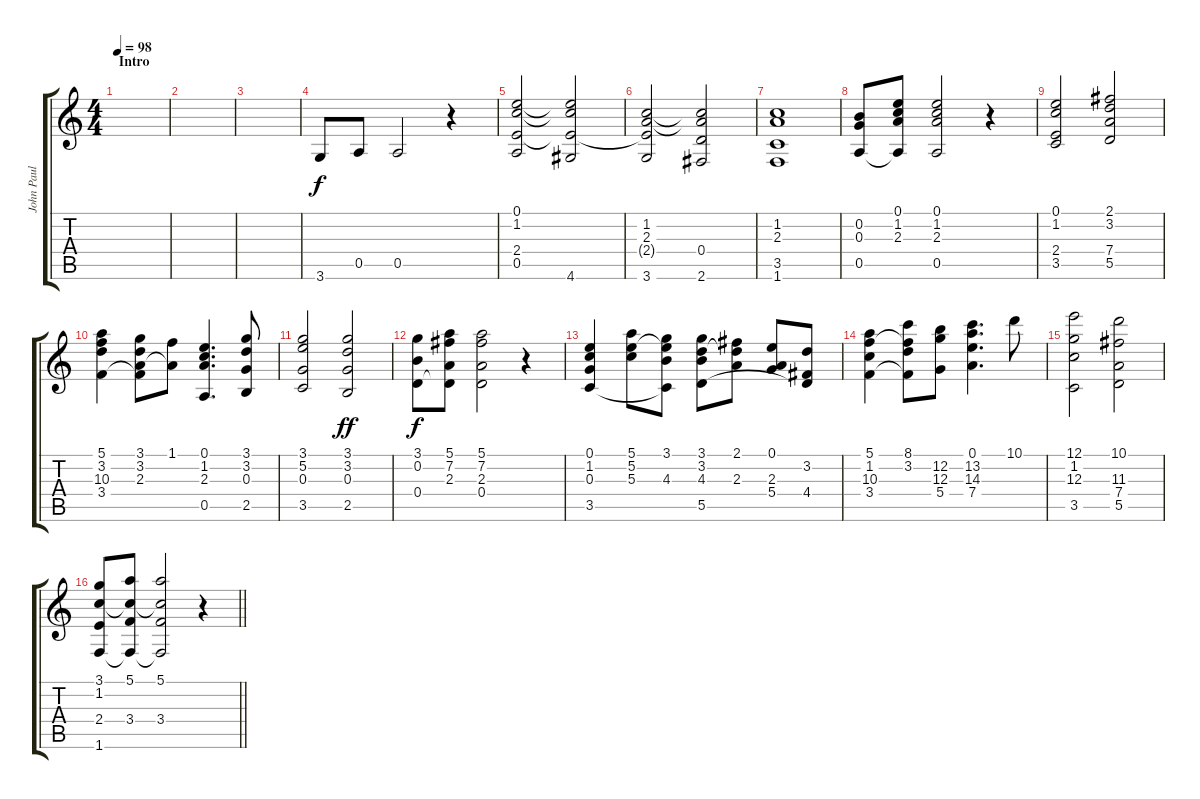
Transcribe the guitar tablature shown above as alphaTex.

\track ("John Paul Jones (synthé)" "John Paul ") {instrument recorder}
\staff {score tabs}
\tuning (E5 B4 G4 D4 A3 E3) {hide}
\ts (4 4)
\section ("" "Intro")
\tempo 98
\tempo 76
\tempo 98
\clef g2
\ks c
|
|
|
3.6.8 0.5.8 0.5.2 r.4 |
(0.1 1.2 2.4 0.5).2 (0.1{t} 1.2{t} 2.4{t} 4.6).2 |
(1.2 2.3 2.4{t} 3.6).2 (1.2{t} 2.3{t} 0.4 2.6).2 |
(1.2 2.3 3.5 1.6).1 |
(0.2 0.3 0.5).8 (0.1 1.2 2.3 0.5{t}).8 (0.1 1.2 2.3 0.5).2 r.4 |
(0.1 1.2 2.4 3.5).2 (2.1 3.2 7.4 5.5).2 |
(5.1 3.2 10.3 3.4).4 (3.1 3.2 2.3 3.4{t}).8 (1.1 2.3{t}).8 (0.1 1.2 2.3 0.5).4{d} (3.1 3.2 0.3 2.5).8 |
(3.1 5.2 0.3 3.5).2 (3.1 3.2 0.3 2.5).2{dy ff} |
(3.1 0.2 0.4).8{dy f} (5.1 7.2 2.3 0.4{t}).8 (5.1 7.2 2.3 0.4).2 r.4 |
(0.1 1.2 0.3 3.5).4 (5.1 5.2 5.3).8 (3.1 5.2{t} 4.3 3.5{t}).8 (3.1 3.2 4.3 5.5).8 (2.1 3.2{t} 2.3).8 (0.1 2.3 5.4).8 (3.2 4.4 5.5{t}).8 |
(5.1 1.2 10.3 3.4).4 (8.1 3.2 10.3{t} 3.4{t}).8 (12.2 12.3 5.4).8 (0.1 13.2 14.3 7.4).4{d} 10.1.8 |
(12.1 1.2 12.3 3.5).2 (10.1 11.3 7.4 5.5).2 |
\barLineRight lightlight
(3.1 1.2 2.4 1.6).8 (5.1 1.2{t} 3.4 1.6{t}).8 (5.1 1.2{t} 3.4 1.6{t}).2 r.4
